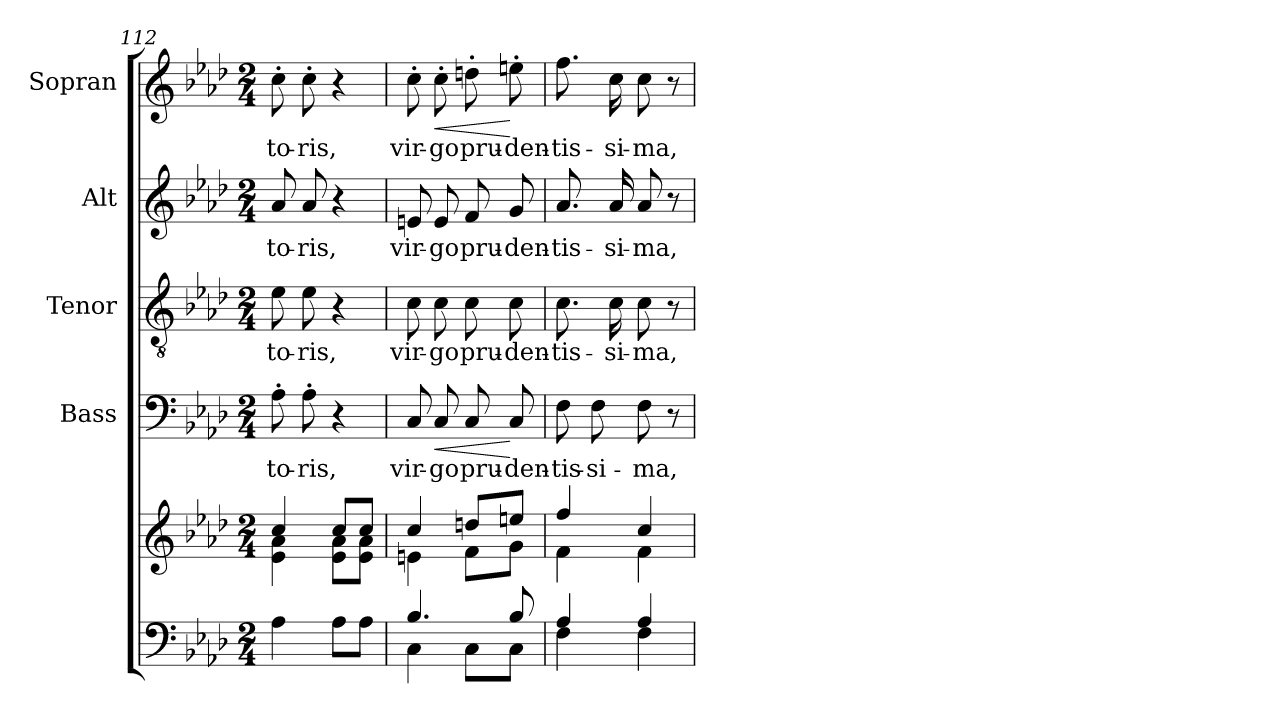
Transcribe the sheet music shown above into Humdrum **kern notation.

**kern	**kern	**kern	**text	**dynam	**kern	**text	**kern	**text	**kern	**text	**dynam
*part5	*part5	*part4	*part4	*part4	*part3	*part3	*part2	*part2	*part1	*part1	*part1
*staff6	*staff5	*staff4	*staff4	*staff4	*staff3	*staff3	*staff2	*staff2	*staff1	*staff1	*staff1
*	*	*I"Bass	*	*	*I"Tenor	*	*I"Alt	*	*I"Sopran	*	*
*	*	*I'B.	*	*	*I'T.	*	*I'A.	*	*I'S.	*	*
*clefF4	*clefG2	*clefF4	*	*	*clefGv2	*	*clefG2	*	*clefG2	*	*
*k[b-e-a-d-]	*k[b-e-a-d-]	*k[b-e-a-d-]	*	*	*k[b-e-a-d-]	*	*k[b-e-a-d-]	*	*k[b-e-a-d-]	*	*
*A-:	*A-:	*A-:	*	*	*A-:	*	*A-:	*	*A-:	*	*
*M2/4	*M2/4	*M2/4	*	*	*M2/4	*	*M2/4	*	*M2/4	*	*
=112	=112	=112	=112	=112	=112	=112	=112	=112	=112	=112	=112
*	*^	*	*	*	*	*	*	*	*	*	*
!	!	!	!	!LO:LY:b	!	!	!LO:LY:b	!	!LO:LY:b	!	!LO:LY:b	!
4A-\	4cc/	4e-\ 4a-\	8A-'>\	-to-	.	8e-\	-to-	8a-/	-to-	8cc'>\	-to-	.
!	!	!	!	!LO:LY:b	!	!	!LO:LY:b	!	!LO:LY:b	!	!LO:LY:b	!
.	.	.	8A-'>\	-ris,	.	8e-\	-ris,	8a-/	-ris,	8cc'>\	-ris,	.
8A-\L	8cc/L	8e-\ 8a-\L	4r	.	.	4r	.	4r	.	4r	.	.
8A-\J	8cc/J	8e-\ 8a-\J	.	.	.	.	.	.	.	.	.	.
=113	=113	=113	=113	=113	=113	=113	=113	=113	=113	=113	=113	=113
*^	*	*	*	*	*	*	*	*	*	*	*	*
!	!	!	!	!	!LO:LY:b	!	!	!LO:LY:b	!	!LO:LY:b	!	!LO:LY:b	!
4.B-/	4C\	4cc/	4en\	8C/	vir-	.	8c\	vir-	8en/	vir-	8cc'>\	vir-	.
!	!	!	!	!	!LO:LY:b	!LO:HP:b	!	!LO:LY:b	!	!LO:LY:b	!	!LO:LY:b	!LO:HP:b
.	.	.	.	8C/	-go	<	8c\	-go	8e/	-go	8cc'>\	-go	<
!	!	!	!	!	!LO:LY:b	!	!	!LO:LY:b	!	!LO:LY:b	!	!LO:LY:b	!
.	8C\L	8ddn/L	8f\L	8C/	pru-	.	8c\	pru-	8f/	pru-	8ddn'>\	pru-	.
!	!	!	!	!	!LO:LY:b	!	!	!LO:LY:b	!	!LO:LY:b	!	!LO:LY:b	!
8B-/	8C\J	8een/J	8g\J	8C/	-den-	[	8c\	-den-	8g/	-den-	8een'>\	-den-	[
=114	=114	=114	=114	=114	=114	=114	=114	=114	=114	=114	=114	=114	=114
!	!	!	!	!	!LO:LY:b	!	!	!LO:LY:b	!	!LO:LY:b	!	!LO:LY:b	!
4A-/	4F\	4ff/	4f\	8F\	-tis-	.	8.c\	-tis-	8.a-/	-tis-	8.ff\	-tis-	.
!	!	!	!	!	!LO:LY:b	!	!	!	!	!	!	!	!
.	.	.	.	8F\	-si-	.	.	.	.	.	.	.	.
!	!	!	!	!	!	!	!	!LO:LY:b	!	!LO:LY:b	!	!LO:LY:b	!
.	.	.	.	.	.	.	16c\	-si-	16a-/	-si-	16cc\	-si-	.
!	!	!	!	!	!LO:LY:b	!	!	!LO:LY:b	!	!LO:LY:b	!	!LO:LY:b	!
4A-/	4F\	4cc/	4f\	8F\	-ma,	.	8c\	-ma,	8a-/	-ma,	8cc\	-ma,	.
.	.	.	.	8r	.	.	8r	.	8r	.	8r	.	.
*v	*v	*	*	*	*	*	*	*	*	*	*	*	*
*	*v	*v	*	*	*	*	*	*	*	*	*	*
=	=	=	=	=	=	=	=	=	=	=	=
*-	*-	*-	*-	*-	*-	*-	*-	*-	*-	*-	*-
